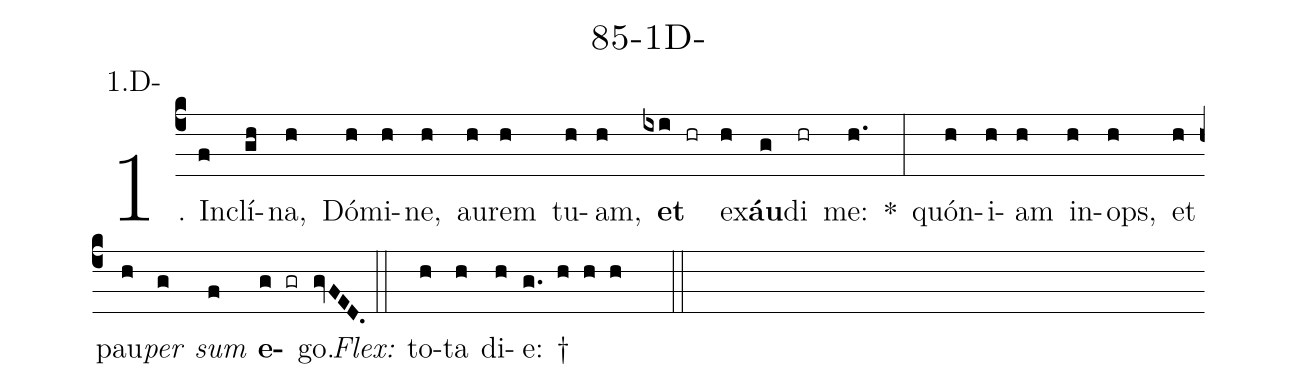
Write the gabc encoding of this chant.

name: 85-1D-;
annotation: 1.D-;
%%
(c4)1. In(f)clí(gh)na,(h) Dó(h)mi(h)ne,(h) au(h)rem(h) tu(h)am,(h) <b>et</b>(ixi hr) ex(h)<b>áu</b>(g)di(hr) me:(h.) *(:) quón(h)i(h)am(h) in(h)ops,(h) et(h) pau(h)<i>per</i>(g) <i>sum</i>(f) <b>e</b>(g gr)go.(gvFED.) (::)
<i>Flex:</i>()  to(h)ta(h) di(h)e: †(g. h h h  ::)
